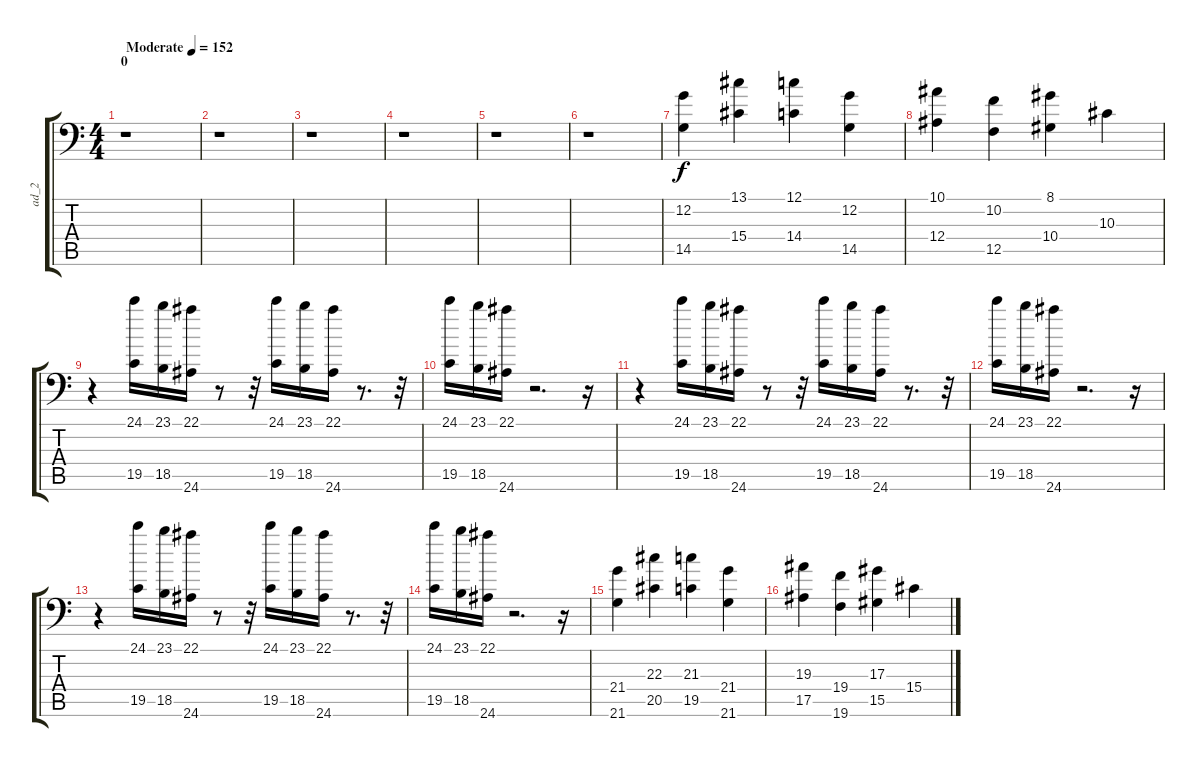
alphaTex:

\track ("ad_2" "ad_2") {instrument synthstrings1}
\staff {score tabs}
\tuning (C4 G3 Eb3 Bb2 F2 Bb1) {hide}
\ts (4 4)
\section ("" "0")
\tempo (152 "Moderate")
\clef f4
\ks c
r.1{dy f instrument synthstrings1} |
r.1 |
r.1 |
r.1 |
r.1 |
r.1 |
(12.2 14.5).4{instrument stringensemble1} (13.1 15.4).4 (12.1 14.4).4 (12.2 14.5).4 |
(10.1 12.4).4 (10.2 12.5).4 (8.1 10.4).4 10.3.4 |
r.4 (24.1 19.5).16 (23.1 18.5).16 (22.1 24.6).16 r.8 r.32 (24.1 19.5).16 (23.1 18.5).16 (22.1 24.6).16 r.8{d} r.32 |
(24.1 19.5).16 (23.1 18.5).16 (22.1 24.6).16 r.2{d} r.16 |
r.4 (24.1 19.5).16 (23.1 18.5).16 (22.1 24.6).16 r.8 r.32 (24.1 19.5).16 (23.1 18.5).16 (22.1 24.6).16 r.8{d} r.32 |
(24.1 19.5).16 (23.1 18.5).16 (22.1 24.6).16 r.2{d} r.16 |
r.4 (24.1 19.5).16 (23.1 18.5).16 (22.1 24.6).16 r.8 r.32 (24.1 19.5).16 (23.1 18.5).16 (22.1 24.6).16 r.8{d} r.32 |
(24.1 19.5).16 (23.1 18.5).16 (22.1 24.6).16 r.2{d} r.16 |
(21.4 21.6).4 (22.3 20.5).4 (21.3 19.5).4 (21.4 21.6).4 |
(19.3 17.5).4 (19.4 19.6).4 (17.3 15.5).4 15.4.4
